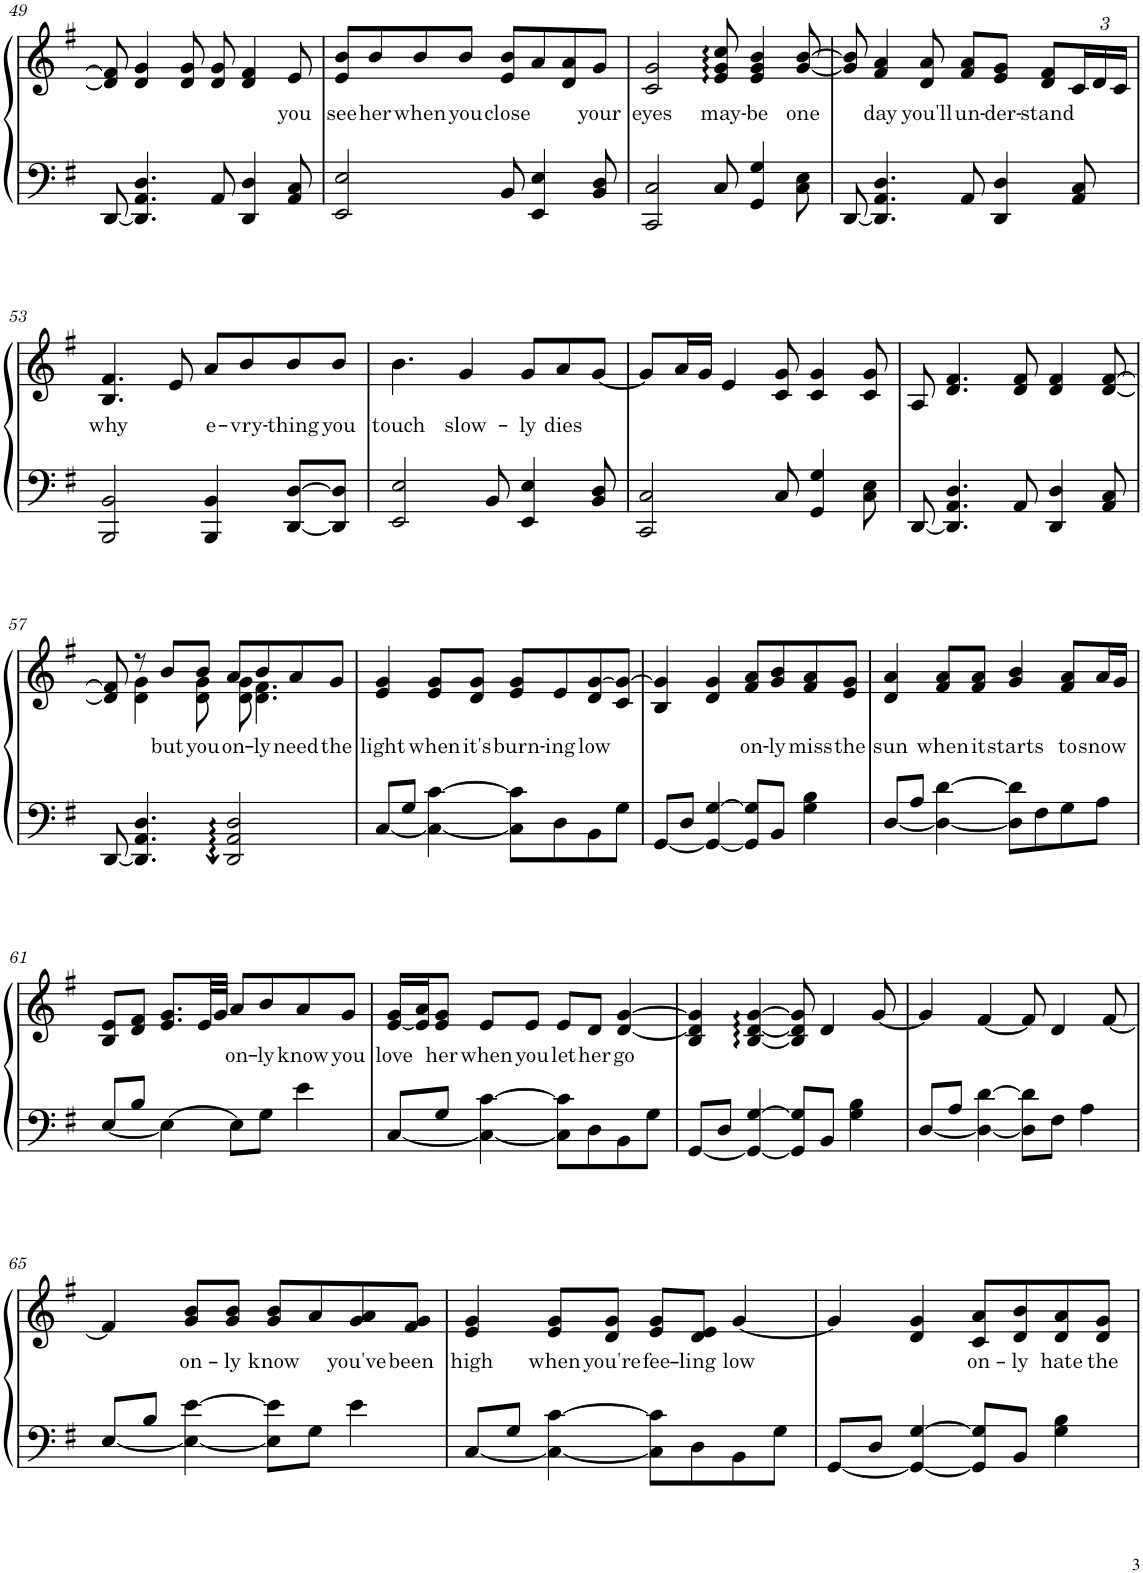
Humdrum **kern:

**kern	**kern	**text
*part1	*part1	*part1
*staff2	*staff1	*staff1
*I"Piano	*	*
*I'Pno.	*	*
!!LO:PB:g=z
*clefF4	*clefG2	*
*k[f#]	*k[f#]	*
*M4/4	*M4/4	*
=49	=49	=49
[8DD/	8d/] 8f#/]	.
4.DD/] 4.AA/ 4.D/	4d/ 4g/	.
.	8d/ 8g/	.
8AA/	8d/ 8g/	.
4DD/ 4D/	4d/ 4f#/	.
!	!	!LO:LY:b
8AA/ 8C/	8e/	you
=50	=50	=50
!	!	!LO:LY:b
2EE/ 2E/	8e/ 8b/L	see
!	!	!LO:LY:b
.	8b/	her
!	!	!LO:LY:b
.	8b/	when
!	!	!LO:LY:b
.	8b/J	you
!	!	!LO:LY:b
8BB/	8e/ 8b/L	close
4EE/ 4E/	8a/	.
.	8d/ 8a/	.
!	!	!LO:LY:b
8BB/ 8D/	8g/J	your
=51	=51	=51
!	!	!LO:LY:b
2CC/ 2C/	2c/ 2g/	eyes
!	!	!LO:LY:b
8C/	8e/ 8g/ 8cc/	may-
!	!	!LO:LY:b
4GG/ 4G/	4e/ 4g/ 4b/	-be
!	!	!LO:LY:b
8C\ 8E\	[8g/ [8b/	one
=52	=52	=52
[8DD/	8g/] 8b/]	.
!	!	!LO:LY:b
4.DD/] 4.AA/ 4.D/	4f#/ 4a/	day
!	!	!LO:LY:b
.	8d/ 8a/	you'll
!	!	!LO:LY:b
8AA/	8f#/ 8a/L	un-
!	!	!LO:LY:b
4DD/ 4D/	8e/ 8g/J	-der-
!	!	!LO:LY:b
.	8d/ 8f#/L	-stand
*	*Xbrackettup	*
8AA/ 8C/	24c/L	.
.	24d/	.
.	24c/JJ	.
!!LO:LB:g=z
=53	=53	=53
!	!	!LO:LY:b
2BBB/ 2BB/	4.B/ 4.f#/	why
.	8e/	.
!	!	!LO:LY:b
4BBB/ 4BB/	8a/L	e-
!	!	!LO:LY:b
.	8b/	-vry-
!	!	!LO:LY:b
[8DD/ [8D/L	8b/	-thing
!	!	!LO:LY:b
8DD/] 8D/]J	8b/J	you
=54	=54	=54
!	!	!LO:LY:b
2EE/ 2E/	4.b\	touch
!	!	!LO:LY:b
.	4g/	slow-
8BB/	.	.
!	!	!LO:LY:b
4EE/ 4E/	8g/L	-ly
!	!	!LO:LY:b
.	8a/	dies
8BB/ 8D/	[8g/J	.
=55	=55	=55
2CC/ 2C/	8g/L]	.
.	16a/L	.
.	16g/JJ	.
.	4e/	.
8C/	8c/ 8g/	.
4GG/ 4G/	4c/ 4g/	.
8C\ 8E\	8c/ 8g/	.
=56	=56	=56
[8DD/	8A/	.
4.DD/] 4.AA/ 4.D/	4.d/ 4.f#/	.
8AA/	8d/ 8f#/	.
4DD/ 4D/	4d/ 4f#/	.
8AA/ 8C/	[8d/ [8f#/	.
!!LO:LB:g=z
=57	=57	=57
*	*^	*
[8DD/	8d/] 8f#/]	8ryy	.
4.DD/] 4.AA/ 4.D/	8r	4d\ 4g\	.
!	!	!	!LO:LY:b
.	8b/L	.	but
!	!	!	!LO:LY:b
.	8b/J	8d\ 8g\	you
!	!	!	!LO:LY:b
2DD/ 2AA/ 2D/	8a/L	8d\ 8g\	on-
!	!	!	!LO:LY:b
.	8b/	4.d\ 4.f#\	-ly
!	!	!	!LO:LY:b
.	8a/	.	need
!	!	!	!LO:LY:b
.	8g/J	.	the
*	*v	*v	*
=58	=58	=58
!	!	!LO:LY:b
[<8C/L	4e/ 4g/	light
8G/J	.	.
!	!	!LO:LY:b
4C\_ [4c\	8e/ 8g/L	when
!	!	!LO:LY:b
.	8d/ 8g/J	it's
!	!	!LO:LY:b
8C\] 8c\]L	8e/ 8g/L	burn-
!	!	!LO:LY:b
8D\	8e/	-ing
!	!	!LO:LY:b
8BB\	8d/ [8g/	low
8G\J	8c/ 8g/_J	.
=59	=59	=59
[<8GG/L	4B/ 4g/]	.
8D/J	.	.
4GG/_ [4G/	4d/ 4g/	.
!	!	!LO:LY:b
8GG/] 8G/]L	8f#/ 8a/L	on-
!	!	!LO:LY:b
8BB/J	8g/ 8b/	-ly
!	!	!LO:LY:b
4G\ 4B\	8f#/ 8a/	miss
!	!	!LO:LY:b
.	8e/ 8g/J	the
=60	=60	=60
!	!	!LO:LY:b
[<8D/L	4d/ 4a/	sun
8A/J	.	.
!	!	!LO:LY:b
4D\_ [4d\	8f#/ 8a/L	when
!	!	!LO:LY:b
.	8f#/ 8a/J	it
!	!	!LO:LY:b
8D\] 8d\]L	4g/ 4b/	starts
8F#\	.	.
!	!	!LO:LY:b
8G\	8f#/ 8a/L	to
!	!	!LO:LY:b
8A\J	16a/L	snow
.	16g/JJ	.
!!LO:LB:g=z
=61	=61	=61
[<8E/L	8B/ 8e/L	.
8B/J	8d/ 8f#/J	.
4E\_	8.e/ 8.g/L	.
.	32e/LL	.
.	32g/JJJ	.
!	!	!LO:LY:b
8E\L]	8a/L	on-
!	!	!LO:LY:b
8G\J	8b/	-ly
!	!	!LO:LY:b
4e\	8a/	know
!	!	!LO:LY:b
.	8g/J	you
=62	=62	=62
!	!	!LO:LY:b
[<8C/L	[16e/ 16g/LL	love
.	16e/] 16a/J	.
!	!	!LO:LY:b
8G/J	8e/ 8g/J	her
!	!	!LO:LY:b
4C\_ [4c\	8e/L	when
!	!	!LO:LY:b
.	8e/J	you
!	!	!LO:LY:b
8C\] 8c\]L	8e/L	let
!	!	!LO:LY:b
8D\	8d/J	her
!	!	!LO:LY:b
8BB\	[4d/ [4g/	go
8G\J	.	.
=63	=63	=63
[<8GG/L	4B/ 4d/] 4g/]	.
8D/J	.	.
4GG/_ [4G/	[4B/ [4d/ [4g/	.
8GG/] 8G/]L	8B/] 8d/] 8g/]	.
8BB/J	4d/	.
4G\ 4B\	.	.
.	[8g/	.
=64	=64	=64
[<8D/L	4g/]	.
8A/J	.	.
4D\_ [4d\	[4f#/	.
8D\] 8d\]L	8f#/]	.
8F#\J	4d/	.
4A\	.	.
.	[8f#/	.
!!LO:LB:g=z
=65	=65	=65
[<8E/L	4f#/]	.
8B/J	.	.
!	!	!LO:LY:b
4E\_ [4e\	8g/ 8b/L	on-
!	!	!LO:LY:b
.	8g/ 8b/J	-ly
!	!	!LO:LY:b
8E\] 8e\]L	8g/ 8b/L	know
8G\J	8a/	.
!	!	!LO:LY:b
4e\	8g/ 8a/	you've
!	!	!LO:LY:b
.	8f#/ 8g/J	been
=66	=66	=66
!	!	!LO:LY:b
[<8C/L	4e/ 4g/	high
8G/J	.	.
!	!	!LO:LY:b
4C\_ [4c\	8e/ 8g/L	when
!	!	!LO:LY:b
.	8d/ 8g/J	you're
!	!	!LO:LY:b
8C\] 8c\]L	8e/ 8g/L	fee-
!	!	!LO:LY:b
8D\	8d/ 8e/J	-ling
!	!	!LO:LY:b
8BB\	[4g/	low
8G\J	.	.
=67	=67	=67
[<8GG/L	4g/]	.
8D/J	.	.
4GG/_ [4G/	4d/ 4g/	.
!	!	!LO:LY:b
8GG/] 8G/]L	8c/ 8a/L	on-
!	!	!LO:LY:b
8BB/J	8d/ 8b/	-ly
!	!	!LO:LY:b
4G\ 4B\	8d/ 8a/	hate
!	!	!LO:LY:b
.	8d/ 8g/J	the
=	=	=
*-	*-	*-
